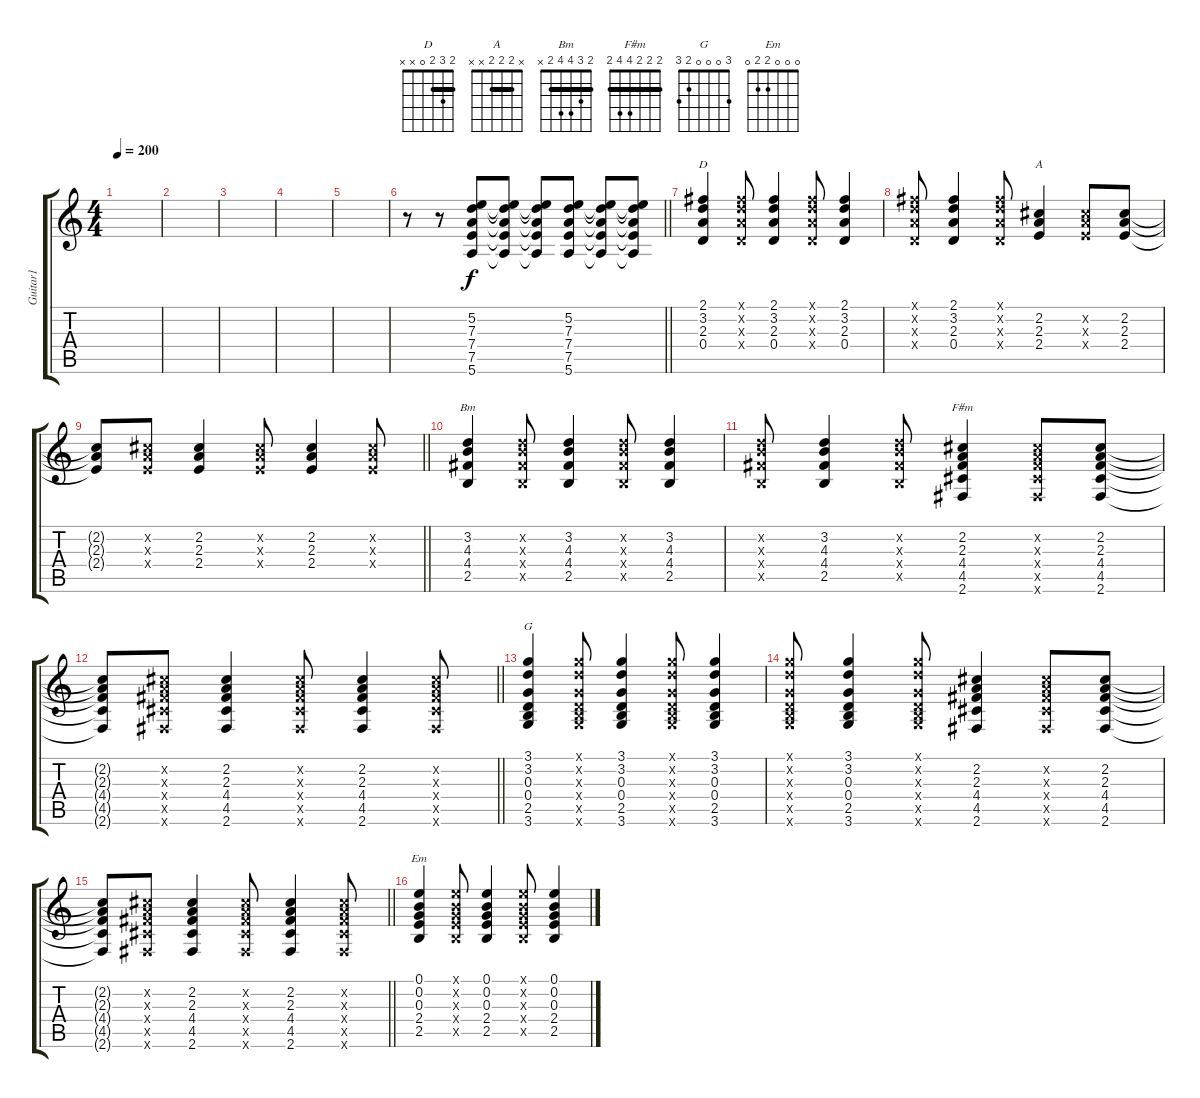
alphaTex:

\track ("Guitar1" "Guitar1") {instrument distortionguitar}
\staff {score tabs}
\tuning (E4 B3 G3 D3 A2 E2) {hide}
\chord ("D" 2 3 2 0 x x) {barre 2}
\chord ("A" x 2 2 2 x x) {barre 2}
\chord ("Bm" 2 3 4 4 2 x) {barre 2}
\chord ("F#m" 2 2 2 4 4 2) {barre 2}
\chord ("G" 3 0 0 0 2 3)
\chord ("Em" 0 0 0 2 2 0)
\ts (4 4)
\tempo 200
\clef g2
\ks c
|
|
|
|
|
\barLineRight lightlight
r.8 r.8 (5.2 7.3 7.4 7.5 5.6).8 (5.2{t} 7.3{t} 7.4{t} 7.5{t} 5.6{t}).8 (5.2{t} 7.3{t} 7.4{t} 7.5{t} 5.6{t}).8 (5.2 7.3 7.4 7.5 5.6).8 (5.2{t} 7.3{t} 7.4{t} 7.5{t} 5.6{t}).8 (5.2{t} 7.3{t} 7.4{t} 7.5{t} 5.6{t}).8 |
\section ("" " ")
(2.1 3.2 2.3 0.4).4{ch "D"} (2.1{x} 3.2{x} 2.3{x} 0.4{x}).8 (2.1 3.2 2.3 0.4).4 (2.1{x} 3.2{x} 2.3{x} 0.4{x}).8 (2.1 3.2 2.3 0.4).4 |
(2.1{x} 3.2{x} 2.3{x} 0.4{x}).8 (2.1 3.2 2.3 0.4).4 (2.1{x} 3.2{x} 2.3{x} 0.4{x}).8 (2.2 2.3 2.4).4{ch "A"} (2.2{x} 2.3{x} 2.4{x}).8 (2.2 2.3 2.4).8 |
\barLineRight lightlight
(2.2{t} 2.3{t} 2.4{t}).8 (2.2{x} 2.3{x} 2.4{x}).8 (2.2 2.3 2.4).4 (2.2{x} 2.3{x} 2.4{x}).8 (2.2 2.3 2.4).4 (2.2{x} 2.3{x} 2.4{x}).8 |
(3.2 4.3 4.4 2.5).4{ch "Bm"} (3.2{x} 4.3{x} 4.4{x} 2.5{x}).8 (3.2 4.3 4.4 2.5).4 (3.2{x} 4.3{x} 4.4{x} 2.5{x}).8 (3.2 4.3 4.4 2.5).4 |
(3.2{x} 4.3{x} 4.4{x} 2.5{x}).8 (3.2 4.3 4.4 2.5).4 (3.2{x} 4.3{x} 4.4{x} 2.5{x}).8 (2.2 2.3 4.4 4.5 2.6).4{ch "F#m"} (2.2{x} 2.3{x} 4.4{x} 4.5{x} 2.6{x}).8 (2.2 2.3 4.4 4.5 2.6).8 |
\barLineRight lightlight
(2.2{t} 2.3{t} 4.4{t} 4.5{t} 2.6{t}).8 (2.2{x} 2.3{x} 4.4{x} 4.5{x} 2.6{x}).8 (2.2 2.3 4.4 4.5 2.6).4 (2.2{x} 2.3{x} 4.4{x} 4.5{x} 2.6{x}).8 (2.2 2.3 4.4 4.5 2.6).4 (2.2{x} 2.3{x} 4.4{x} 4.5{x} 2.6{x}).8 |
(3.1 3.2 0.3 0.4 2.5 3.6).4{ch "G"} (3.1{x} 3.2{x} 0.3{x} 0.4{x} 2.5{x} 3.6{x}).8 (3.1 3.2 0.3 0.4 2.5 3.6).4 (3.1{x} 3.2{x} 0.3{x} 0.4{x} 2.5{x} 3.6{x}).8 (3.1 3.2 0.3 0.4 2.5 3.6).4 |
(3.1{x} 3.2{x} 0.3{x} 0.4{x} 2.5{x} 3.6{x}).8 (3.1 3.2 0.3 0.4 2.5 3.6).4 (3.1{x} 3.2{x} 0.3{x} 0.4{x} 2.5{x} 3.6{x}).8 (2.2 2.3 4.4 4.5 2.6).4 (2.2{x} 2.3{x} 4.4{x} 4.5{x} 2.6{x}).8 (2.2 2.3 4.4 4.5 2.6).8 |
\barLineRight lightlight
(2.2{t} 2.3{t} 4.4{t} 4.5{t} 2.6{t}).8 (2.2{x} 2.3{x} 4.4{x} 4.5{x} 2.6{x}).8 (2.2 2.3 4.4 4.5 2.6).4 (2.2{x} 2.3{x} 4.4{x} 4.5{x} 2.6{x}).8 (2.2 2.3 4.4 4.5 2.6).4 (2.2{x} 2.3{x} 4.4{x} 4.5{x} 2.6{x}).8 |
(0.1 0.2 0.3 2.4 2.5).4{ch "Em"} (0.1{x} 0.2{x} 0.3{x} 2.4{x} 2.5{x}).8 (0.1 0.2 0.3 2.4 2.5).4 (0.1{x} 0.2{x} 0.3{x} 2.4{x} 2.5{x}).8 (0.1 0.2 0.3 2.4 2.5).4
